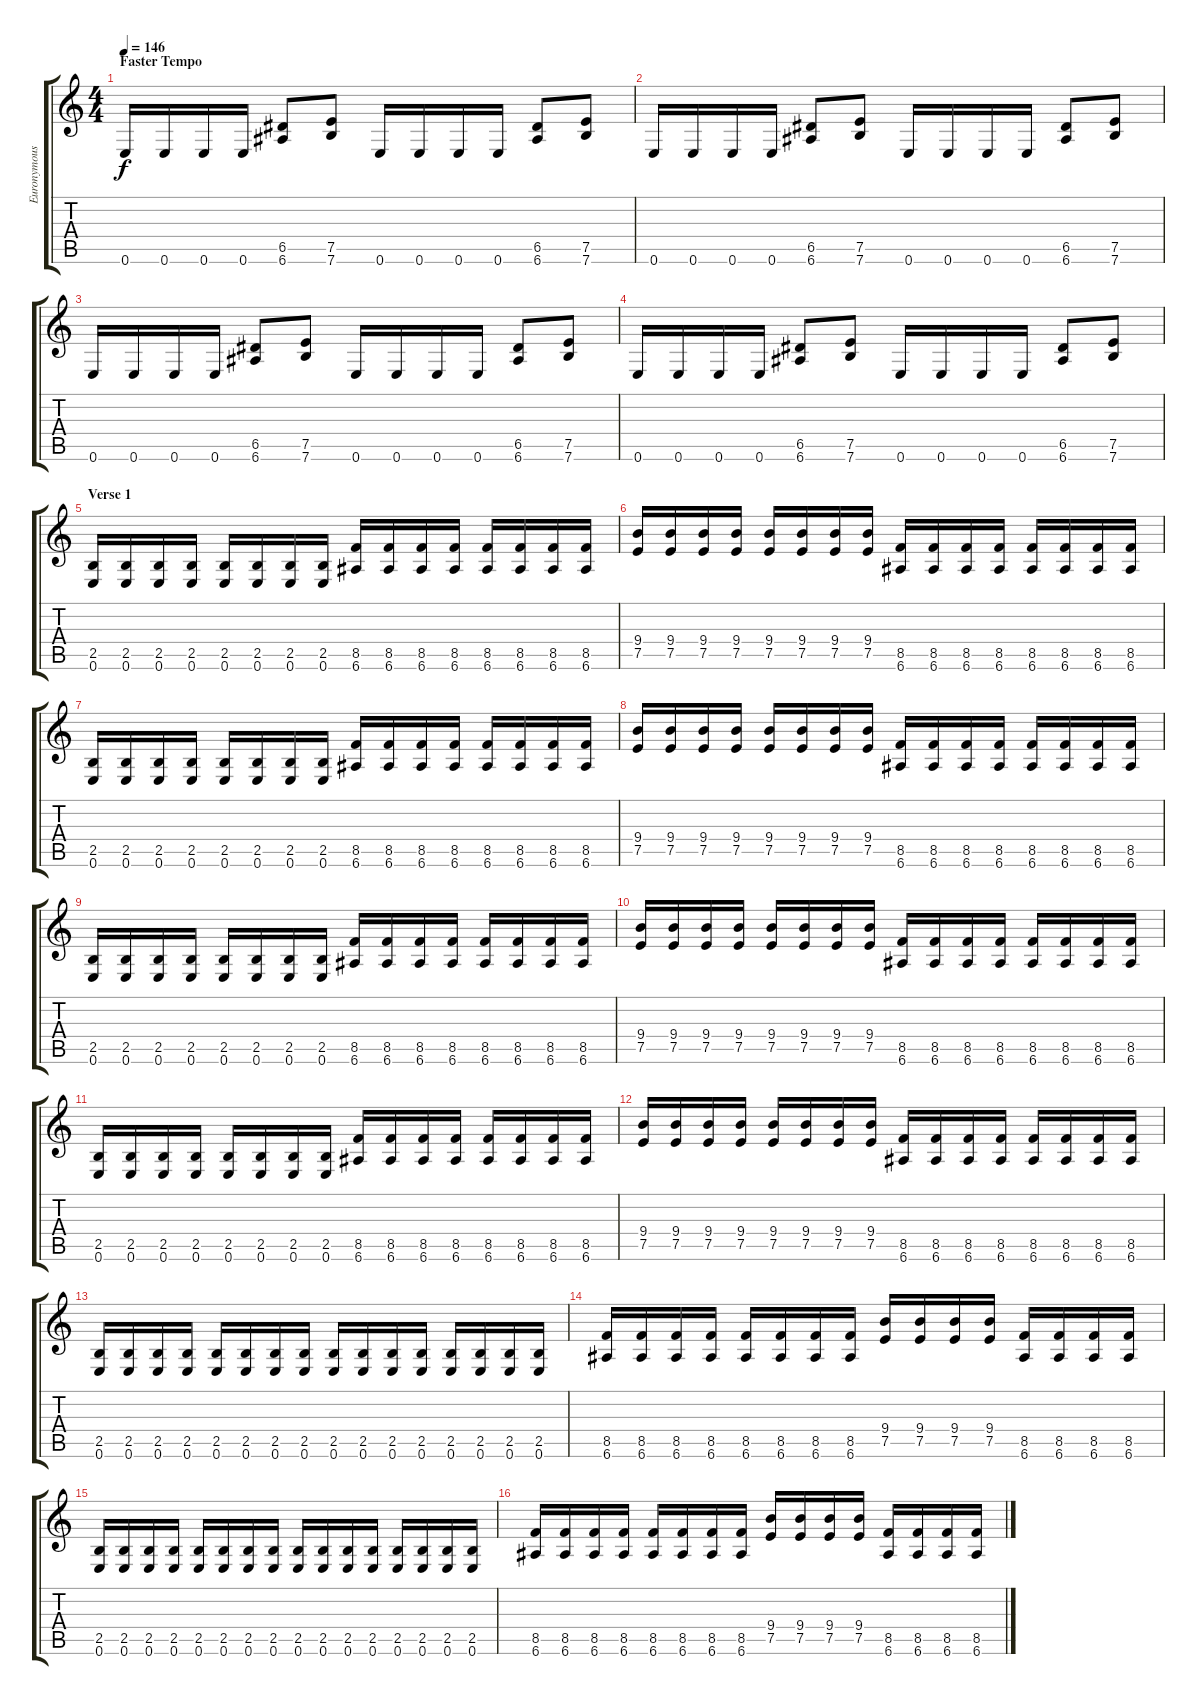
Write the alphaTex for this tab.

\track ("Euronymous" "Euronymous") {instrument distortionguitar}
\staff {score tabs}
\tuning (E4 B3 G3 D3 A2 E2) {hide}
\ts (4 4)
\section ("" "Faster Tempo")
\tempo 146
\clef g2
\ks c
0.6.16{dy f} 0.6.16 0.6.16 0.6.16 (6.5 6.6).8 (7.5 7.6).8 0.6.16 0.6.16 0.6.16 0.6.16 (6.5 6.6).8 (7.5 7.6).8 |
0.6.16 0.6.16 0.6.16 0.6.16 (6.5 6.6).8 (7.5 7.6).8 0.6.16 0.6.16 0.6.16 0.6.16 (6.5 6.6).8 (7.5 7.6).8 |
0.6.16 0.6.16 0.6.16 0.6.16 (6.5 6.6).8 (7.5 7.6).8 0.6.16 0.6.16 0.6.16 0.6.16 (6.5 6.6).8 (7.5 7.6).8 |
0.6.16 0.6.16 0.6.16 0.6.16 (6.5 6.6).8 (7.5 7.6).8 0.6.16 0.6.16 0.6.16 0.6.16 (6.5 6.6).8 (7.5 7.6).8 |
\section ("" "Verse 1")
(2.5 0.6).16 (2.5 0.6).16 (2.5 0.6).16 (2.5 0.6).16 (2.5 0.6).16 (2.5 0.6).16 (2.5 0.6).16 (2.5 0.6).16 (8.5 6.6).16 (8.5 6.6).16 (8.5 6.6).16 (8.5 6.6).16 (8.5 6.6).16 (8.5 6.6).16 (8.5 6.6).16 (8.5 6.6).16 |
(9.4 7.5).16 (9.4 7.5).16 (9.4 7.5).16 (9.4 7.5).16 (9.4 7.5).16 (9.4 7.5).16 (9.4 7.5).16 (9.4 7.5).16 (8.5 6.6).16 (8.5 6.6).16 (8.5 6.6).16 (8.5 6.6).16 (8.5 6.6).16 (8.5 6.6).16 (8.5 6.6).16 (8.5 6.6).16 |
(2.5 0.6).16 (2.5 0.6).16 (2.5 0.6).16 (2.5 0.6).16 (2.5 0.6).16 (2.5 0.6).16 (2.5 0.6).16 (2.5 0.6).16 (8.5 6.6).16 (8.5 6.6).16 (8.5 6.6).16 (8.5 6.6).16 (8.5 6.6).16 (8.5 6.6).16 (8.5 6.6).16 (8.5 6.6).16 |
(9.4 7.5).16 (9.4 7.5).16 (9.4 7.5).16 (9.4 7.5).16 (9.4 7.5).16 (9.4 7.5).16 (9.4 7.5).16 (9.4 7.5).16 (8.5 6.6).16 (8.5 6.6).16 (8.5 6.6).16 (8.5 6.6).16 (8.5 6.6).16 (8.5 6.6).16 (8.5 6.6).16 (8.5 6.6).16 |
(2.5 0.6).16 (2.5 0.6).16 (2.5 0.6).16 (2.5 0.6).16 (2.5 0.6).16 (2.5 0.6).16 (2.5 0.6).16 (2.5 0.6).16 (8.5 6.6).16 (8.5 6.6).16 (8.5 6.6).16 (8.5 6.6).16 (8.5 6.6).16 (8.5 6.6).16 (8.5 6.6).16 (8.5 6.6).16 |
(9.4 7.5).16 (9.4 7.5).16 (9.4 7.5).16 (9.4 7.5).16 (9.4 7.5).16 (9.4 7.5).16 (9.4 7.5).16 (9.4 7.5).16 (8.5 6.6).16 (8.5 6.6).16 (8.5 6.6).16 (8.5 6.6).16 (8.5 6.6).16 (8.5 6.6).16 (8.5 6.6).16 (8.5 6.6).16 |
(2.5 0.6).16 (2.5 0.6).16 (2.5 0.6).16 (2.5 0.6).16 (2.5 0.6).16 (2.5 0.6).16 (2.5 0.6).16 (2.5 0.6).16 (8.5 6.6).16 (8.5 6.6).16 (8.5 6.6).16 (8.5 6.6).16 (8.5 6.6).16 (8.5 6.6).16 (8.5 6.6).16 (8.5 6.6).16 |
(9.4 7.5).16 (9.4 7.5).16 (9.4 7.5).16 (9.4 7.5).16 (9.4 7.5).16 (9.4 7.5).16 (9.4 7.5).16 (9.4 7.5).16 (8.5 6.6).16 (8.5 6.6).16 (8.5 6.6).16 (8.5 6.6).16 (8.5 6.6).16 (8.5 6.6).16 (8.5 6.6).16 (8.5 6.6).16 |
(2.5 0.6).16 (2.5 0.6).16 (2.5 0.6).16 (2.5 0.6).16 (2.5 0.6).16 (2.5 0.6).16 (2.5 0.6).16 (2.5 0.6).16 (2.5 0.6).16 (2.5 0.6).16 (2.5 0.6).16 (2.5 0.6).16 (2.5 0.6).16 (2.5 0.6).16 (2.5 0.6).16 (2.5 0.6).16 |
(8.5 6.6).16 (8.5 6.6).16 (8.5 6.6).16 (8.5 6.6).16 (8.5 6.6).16 (8.5 6.6).16 (8.5 6.6).16 (8.5 6.6).16 (9.4 7.5).16 (9.4 7.5).16 (9.4 7.5).16 (9.4 7.5).16 (8.5 6.6).16 (8.5 6.6).16 (8.5 6.6).16 (8.5 6.6).16 |
(2.5 0.6).16 (2.5 0.6).16 (2.5 0.6).16 (2.5 0.6).16 (2.5 0.6).16 (2.5 0.6).16 (2.5 0.6).16 (2.5 0.6).16 (2.5 0.6).16 (2.5 0.6).16 (2.5 0.6).16 (2.5 0.6).16 (2.5 0.6).16 (2.5 0.6).16 (2.5 0.6).16 (2.5 0.6).16 |
(8.5 6.6).16 (8.5 6.6).16 (8.5 6.6).16 (8.5 6.6).16 (8.5 6.6).16 (8.5 6.6).16 (8.5 6.6).16 (8.5 6.6).16 (9.4 7.5).16 (9.4 7.5).16 (9.4 7.5).16 (9.4 7.5).16 (8.5 6.6).16 (8.5 6.6).16 (8.5 6.6).16 (8.5 6.6).16
